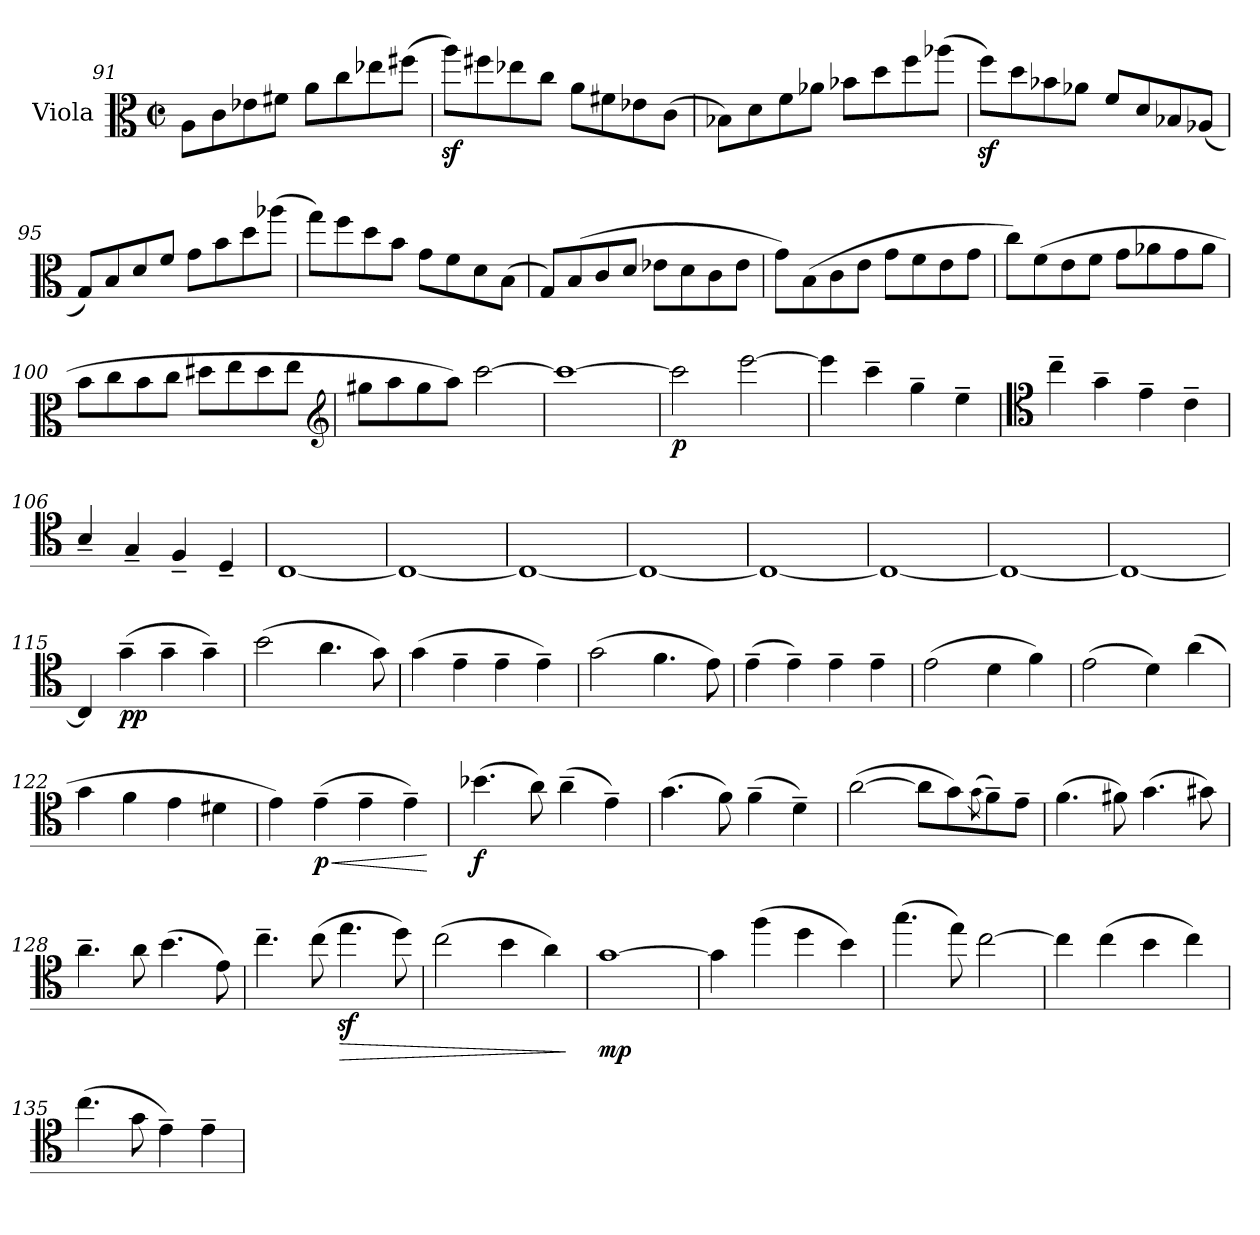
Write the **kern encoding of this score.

**kern	**dynam
*part1	*part1
*staff1	*staff1
*I"Viola	*
*I'Vla.	*
*clefC3	*
*k[]	*
*M2/2	*
*met(c|)	*
=91	=91
8A/L	.
8c\	.
8e-X\	.
8f#X\J	.
8a\L	.
8cc\	.
8ee-X\	.
(>8ff#X\J	.
=92	=92
8aaz<\L)	.
8ff#X\	.
8ee-X\	.
8cc\J	.
8a\L	.
8f#X\	.
8e-X\	.
(>8c\J	.
=93	=93
8B-X/L)	.
8d\	.
8f\	.
8a-X\J	.
8b-X\L	.
8dd\	.
8ff\	.
(>8aa-X\J	.
=94	=94
8ffz<\L)	.
8dd\	.
8b-X\	.
8a-X\J	.
8f\L	.
8d\	.
8B-X/	.
(<8A-X/J	.
=95	=95
8G/L)	.
8B/	.
8d\	.
8f\J	.
8g\L	.
8b\	.
8dd\	.
(>8aa-X\J	.
=96	=96
8gg\L)	.
8ff\	.
8dd\	.
8b\J	.
8g\L	.
8f\	.
8d\	.
(<8B/J	.
=97	=97
8G/L)	.
(<8B/	.
8c\	.
8d\J	.
8e-X\L	.
8d\	.
8c\	.
8e-\J	.
=98	=98
8g\L)	.
(>8B/	.
8c\	.
8e\J	.
8g\L	.
8f\	.
8e\	.
8g\J	.
=99	=99
8cc\L)	.
(>8f\	.
8e\	.
8f\J	.
8g\L	.
8a-X\	.
8g\	.
8a-\J	.
=100	=100
8b\L	.
8cc\	.
8b\	.
8cc\J	.
8dd#X\L	.
8ee\	.
8dd#\	.
8ee\J	.
*clefG2	*
=101	=101
8gg#X\L	.
8aa\	.
8gg#\	.
8aa\J)	.
[2ccc\	.
=102	=102
1ccc_	.
=103	=103
!	!LO:DY:b
2ccc\]	p
*MM160	*
[2eee\	.
=104	=104
4eee\]	.
*MM124	*
4ccc~\	.
4gg~\	.
4ee~\	.
=105	=105
*clefC4	*
4cc~\	.
4g~\	.
4e~\	.
4c~\	.
=106	=106
4B~/	.
4G~/	.
4F~/	.
4D~/	.
=107	=107
[1C	.
=108	=108
1C_	.
=109	=109
1C_	.
=110	=110
1C_	.
=111	=111
1C_	.
=112	=112
1C_	.
=113	=113
1C_	.
=114	=114
1C_	.
=115	=115
4C/]	.
!	!LO:DY:b
(>4g~\	pp
4g~\	.
4g~\)	.
=116	=116
(>2b\	.
4.a\	.
8g\)	.
=117	=117
(>4g\	.
4e~\	.
4e~\	.
4e~\)	.
=118	=118
(>2g\	.
4.f\	.
8e\)	.
=119	=119
(>4e~\	.
4e~\)	.
4e~\	.
4e~\	.
=120	=120
(>2e\	.
4d\	.
4f\)	.
=121	=121
(>2e\	.
4d\)	.
(>4a\	.
=122	=122
4g\	.
4f\	.
4e\	.
4d#X\	.
=123	=123
4e\)	.
!	!LO:HP:b
!	!LO:DY:n=1:b
(>4e~\	< p
4e~\	.
4e~\)	.
.	[
=124	=124
!	!LO:DY:b
(>4.b-X\	f
8a\)	.
(>4a~\	.
4e~\)	.
=125	=125
(>4.g\	.
8f\)	.
(>4f~\	.
4d~\)	.
=126	=126
(>[2a\	.
8a\L]	.
8g\)	.
(<8qg\	.
8f~\)	.
8e~\J	.
=127	=127
(>4.f\	.
8f#X\)	.
(>4.g\	.
8g#X\)	.
=128	=128
4.a~\	.
8a\	.
(>4.b\	.
8e\)	.
=129	=129
4.cc~\	.
(>8cc\	.
!	!LO:HP:b
4.eez<\	>
8dd\)	.
=130	=130
(>2cc\	.
4b\	.
4a\)	.
.	]
=131	=131
!	!LO:DY:b
[1g	mp
=132	=132
4g\]	.
(>4ff\	.
4dd\	.
4b\)	.
=133	=133
(>4.gg\	.
8ee\)	.
[2cc\	.
=134	=134
4cc\]	.
(>4cc\	.
4b\	.
4cc\)	.
=135	=135
(>4.cc\	.
8g\	.
4e~\)	.
4e~\	.
=	=
*-	*-
